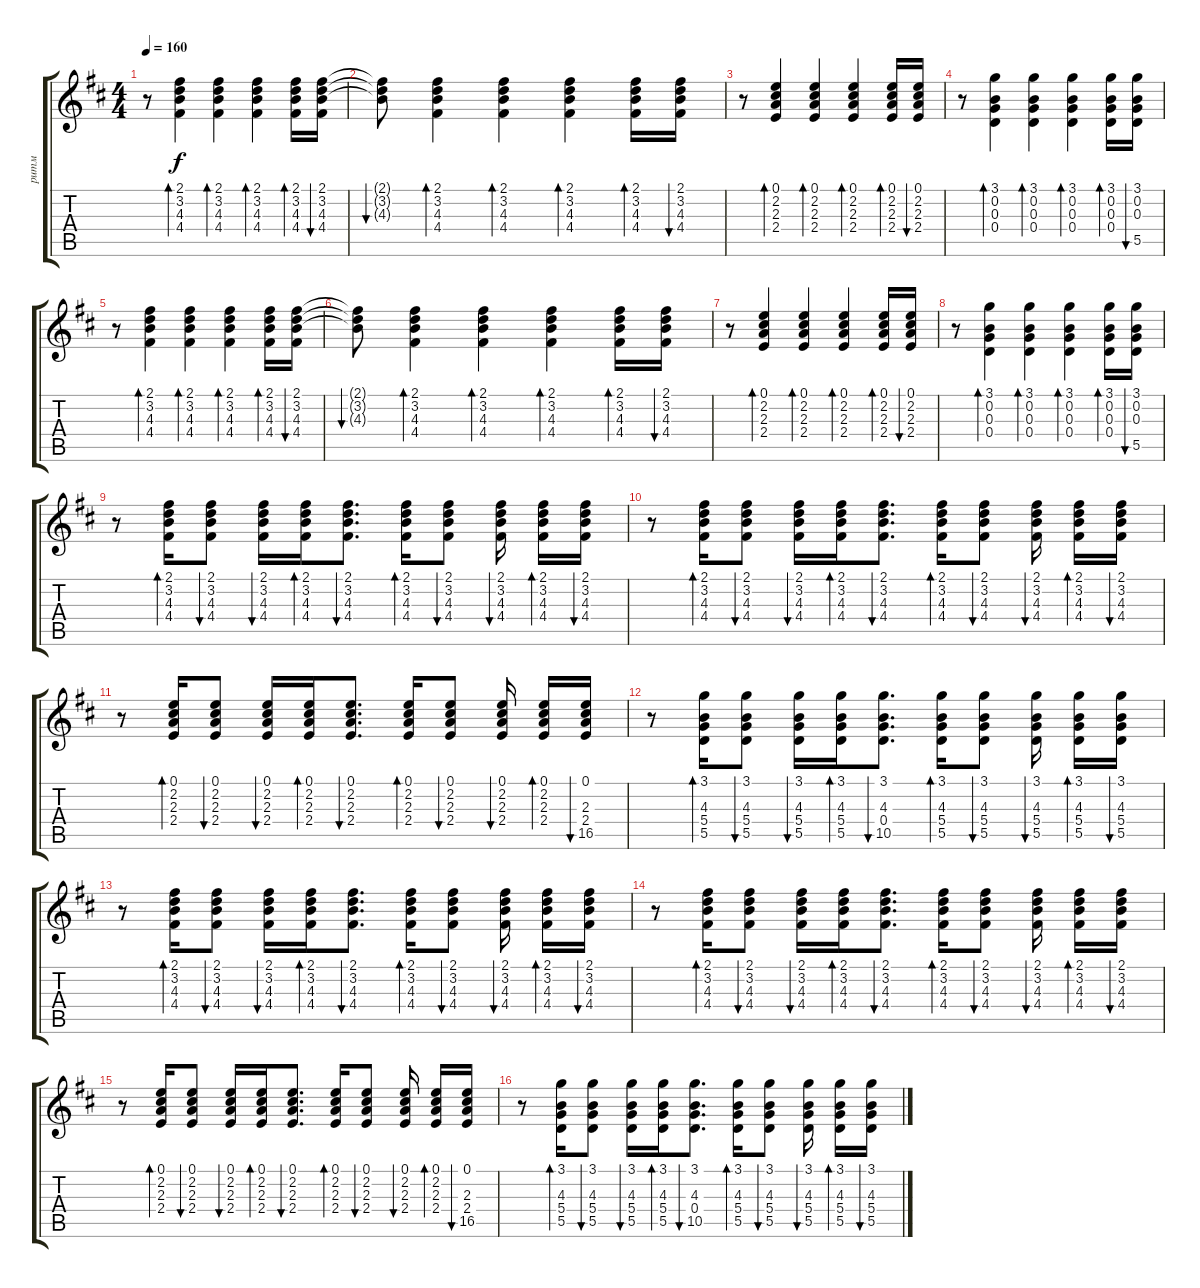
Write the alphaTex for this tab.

\track ("ритм" "ритм") {instrument acousticguitarsteel}
\staff {score tabs}
\tuning (E4 B3 G3 D3 A2 E2) {hide}
\ts (4 4)
\tempo 160
\clef g2
\ks bminor
r.8{dy f} (2.1 3.2 4.3 4.4).4{bd 60} (2.1 3.2 4.3 4.4).4{bd 60} (2.1 3.2 4.3 4.4).4{bd 60} (2.1 3.2 4.3 4.4).16{bd 60} (2.1 3.2 4.3 4.4).16{bu 60} |
(2.1{t} 3.2{t} 4.3{t}).8{bu 60} (2.1 3.2 4.3 4.4).4{bd 60} (2.1 3.2 4.3 4.4).4{bd 60} (2.1 3.2 4.3 4.4).4{bd 60} (2.1 3.2 4.3 4.4).16{bd 60} (2.1 3.2 4.3 4.4).16{bu 60} |
r.8 (0.1 2.2 2.3 2.4).4{bd 60} (0.1 2.2 2.3 2.4).4{bd 60} (0.1 2.2 2.3 2.4).4{bd 60} (0.1 2.2 2.3 2.4).16{bd 60} (0.1 2.2 2.3 2.4).16{bu 60} |
r.8 (3.1 0.2 0.3 0.4).4{bd 60} (3.1 0.2 0.3 0.4).4{bd 60} (3.1 0.2 0.3 0.4).4{bd 60} (3.1 0.2 0.3 0.4).16{bd 60} (3.1 0.2 0.3 5.5).16{bu 60} |
r.8 (2.1 3.2 4.3 4.4).4{bd 60} (2.1 3.2 4.3 4.4).4{bd 60} (2.1 3.2 4.3 4.4).4{bd 60} (2.1 3.2 4.3 4.4).16{bd 60} (2.1 3.2 4.3 4.4).16{bu 60} |
(2.1{t} 3.2{t} 4.3{t}).8{bu 60} (2.1 3.2 4.3 4.4).4{bd 60} (2.1 3.2 4.3 4.4).4{bd 60} (2.1 3.2 4.3 4.4).4{bd 60} (2.1 3.2 4.3 4.4).16{bd 60} (2.1 3.2 4.3 4.4).16{bu 60} |
r.8 (0.1 2.2 2.3 2.4).4{bd 60} (0.1 2.2 2.3 2.4).4{bd 60} (0.1 2.2 2.3 2.4).4{bd 60} (0.1 2.2 2.3 2.4).16{bd 60} (0.1 2.2 2.3 2.4).16{bu 60} |
r.8 (3.1 0.2 0.3 0.4).4{bd 60} (3.1 0.2 0.3 0.4).4{bd 60} (3.1 0.2 0.3 0.4).4{bd 60} (3.1 0.2 0.3 0.4).16{bd 60} (3.1 0.2 0.3 5.5).16{bu 60} |
r.8 (2.1 3.2 4.3 4.4).16{bd 60} (2.1 3.2 4.3 4.4).8{bu 60} (2.1 3.2 4.3 4.4).16{bu 60} (2.1 3.2 4.3 4.4).16{bd 60} (2.1 3.2 4.3 4.4).8{d bu 60} (2.1 3.2 4.3 4.4).16{bd 60} (2.1 3.2 4.3 4.4).8{bu 60} (2.1 3.2 4.3 4.4).16{bu 60 beam split} (2.1 3.2 4.3 4.4).16{bd 60} (2.1 3.2 4.3 4.4).16{bu 60} |
r.8 (2.1 3.2 4.3 4.4).16{bd 60} (2.1 3.2 4.3 4.4).8{bu 60} (2.1 3.2 4.3 4.4).16{bu 60} (2.1 3.2 4.3 4.4).16{bd 60} (2.1 3.2 4.3 4.4).8{d bu 60} (2.1 3.2 4.3 4.4).16{bd 60} (2.1 3.2 4.3 4.4).8{bu 60} (2.1 3.2 4.3 4.4).16{bu 60 beam split} (2.1 3.2 4.3 4.4).16{bd 60} (2.1 3.2 4.3 4.4).16{bu 60} |
r.8 (0.1 2.2 2.3 2.4).16{bd 60} (0.1 2.2 2.3 2.4).8{bu 60} (0.1 2.2 2.3 2.4).16{bu 60} (0.1 2.2 2.3 2.4).16{bd 60} (0.1 2.2 2.3 2.4).8{d bu 60} (0.1 2.2 2.3 2.4).16{bd 60} (0.1 2.2 2.3 2.4).8{bu 60} (0.1 2.2 2.3 2.4).16{bu 60 beam split} (0.1 2.2 2.3 2.4).16{bd 60} (0.1 2.3 2.4 16.5).16{bu 60} |
r.8 (3.1 4.3 5.4 5.5).16{bd 60} (3.1 4.3 5.4 5.5).8{bu 60} (3.1 4.3 5.4 5.5).16{bu 60} (3.1 4.3 5.4 5.5).16{bd 60} (3.1 4.3 0.4 10.5).8{d bu 60} (3.1 4.3 5.4 5.5).16{bd 60} (3.1 4.3 5.4 5.5).8{bu 60} (3.1 4.3 5.4 5.5).16{bu 60 beam split} (3.1 4.3 5.4 5.5).16{bd 60} (3.1 4.3 5.4 5.5).16{bu 60} |
r.8 (2.1 3.2 4.3 4.4).16{bd 60} (2.1 3.2 4.3 4.4).8{bu 60} (2.1 3.2 4.3 4.4).16{bu 60} (2.1 3.2 4.3 4.4).16{bd 60} (2.1 3.2 4.3 4.4).8{d bu 60} (2.1 3.2 4.3 4.4).16{bd 60} (2.1 3.2 4.3 4.4).8{bu 60} (2.1 3.2 4.3 4.4).16{bu 60 beam split} (2.1 3.2 4.3 4.4).16{bd 60} (2.1 3.2 4.3 4.4).16{bu 60} |
r.8 (2.1 3.2 4.3 4.4).16{bd 60} (2.1 3.2 4.3 4.4).8{bu 60} (2.1 3.2 4.3 4.4).16{bu 60} (2.1 3.2 4.3 4.4).16{bd 60} (2.1 3.2 4.3 4.4).8{d bu 60} (2.1 3.2 4.3 4.4).16{bd 60} (2.1 3.2 4.3 4.4).8{bu 60} (2.1 3.2 4.3 4.4).16{bu 60 beam split} (2.1 3.2 4.3 4.4).16{bd 60} (2.1 3.2 4.3 4.4).16{bu 60} |
r.8 (0.1 2.2 2.3 2.4).16{bd 60} (0.1 2.2 2.3 2.4).8{bu 60} (0.1 2.2 2.3 2.4).16{bu 60} (0.1 2.2 2.3 2.4).16{bd 60} (0.1 2.2 2.3 2.4).8{d bu 60} (0.1 2.2 2.3 2.4).16{bd 60} (0.1 2.2 2.3 2.4).8{bu 60} (0.1 2.2 2.3 2.4).16{bu 60 beam split} (0.1 2.2 2.3 2.4).16{bd 60} (0.1 2.3 2.4 16.5).16{bu 60} |
r.8 (3.1 4.3 5.4 5.5).16{bd 60} (3.1 4.3 5.4 5.5).8{bu 60} (3.1 4.3 5.4 5.5).16{bu 60} (3.1 4.3 5.4 5.5).16{bd 60} (3.1 4.3 0.4 10.5).8{d bu 60} (3.1 4.3 5.4 5.5).16{bd 60} (3.1 4.3 5.4 5.5).8{bu 60} (3.1 4.3 5.4 5.5).16{bu 60 beam split} (3.1 4.3 5.4 5.5).16{bd 60} (3.1 4.3 5.4 5.5).16{bu 60}
